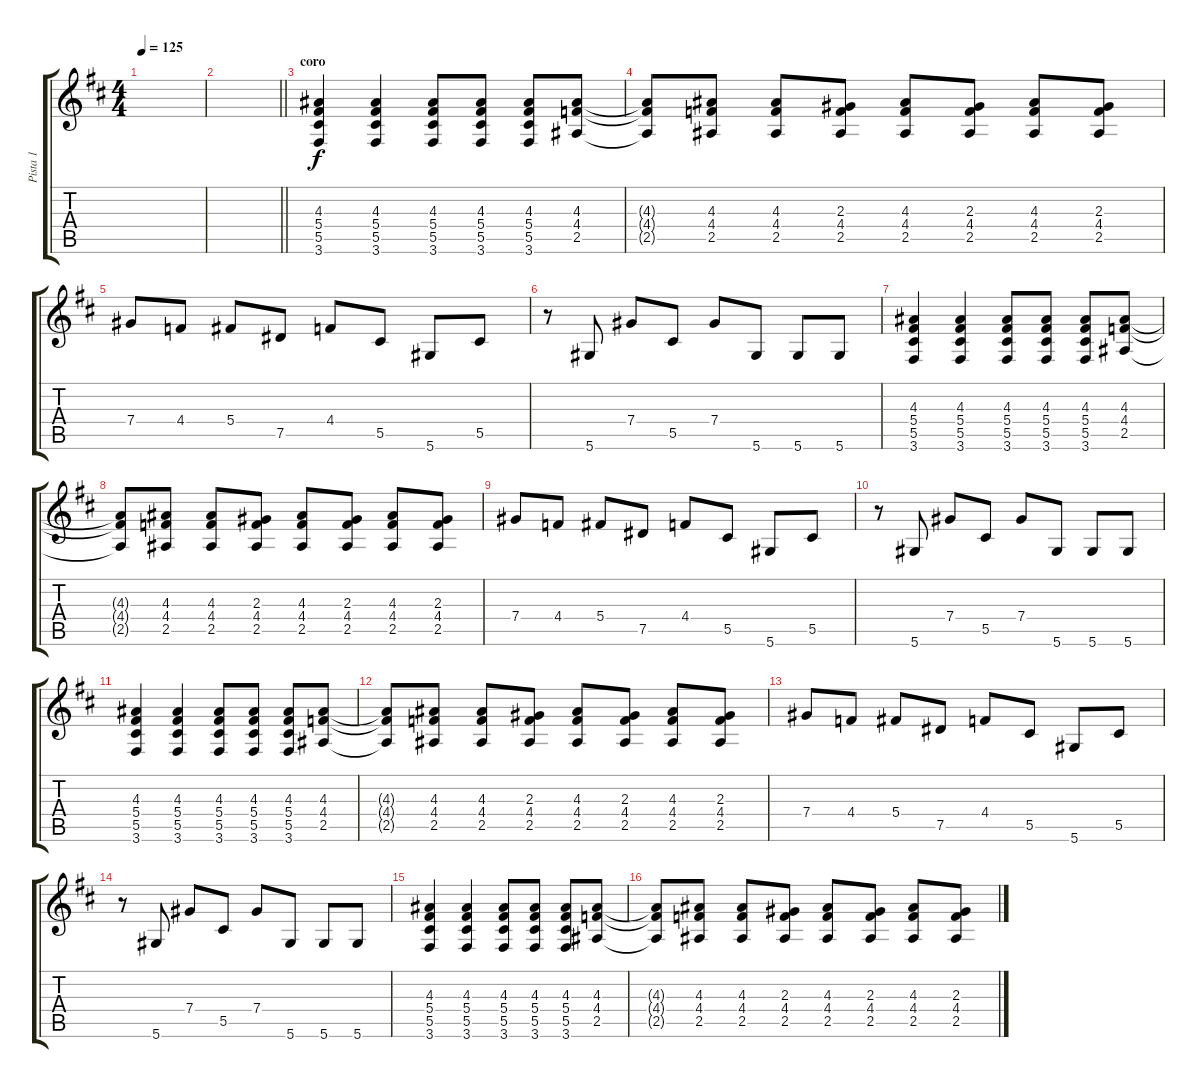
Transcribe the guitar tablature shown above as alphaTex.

\track ("Pista 1" "Pista 1") {instrument acousticguitarsteel}
\staff {score tabs}
\tuning (Eb4 Bb3 Gb3 Db3 Ab2 Eb2) {hide}
\ts (4 4)
\tempo 125
\clef g2
\ks d
|
\barLineRight lightlight
|
\section ("" "coro")
(4.3 5.4 5.5 3.6).4 (4.3 5.4 5.5 3.6).4 (4.3 5.4 5.5 3.6).8 (4.3 5.4 5.5 3.6).8 (4.3 5.4 5.5 3.6).8 (4.3 4.4 2.5).8 |
(4.3{t} 4.4{t} 2.5{t}).8 (4.3 4.4 2.5).8 (4.3 4.4 2.5).8 (2.3 4.4 2.5).8 (4.3 4.4 2.5).8 (2.3 4.4 2.5).8 (4.3 4.4 2.5).8 (2.3 4.4 2.5).8 |
7.4.8 4.4.8 5.4.8 7.5.8 4.4.8 5.5.8 5.6.8 5.5.8 |
r.8 5.6.8 7.4.8 5.5.8 7.4.8 5.6.8 5.6.8 5.6.8 |
(4.3 5.4 5.5 3.6).4 (4.3 5.4 5.5 3.6).4 (4.3 5.4 5.5 3.6).8 (4.3 5.4 5.5 3.6).8 (4.3 5.4 5.5 3.6).8 (4.3 4.4 2.5).8 |
(4.3{t} 4.4{t} 2.5{t}).8 (4.3 4.4 2.5).8 (4.3 4.4 2.5).8 (2.3 4.4 2.5).8 (4.3 4.4 2.5).8 (2.3 4.4 2.5).8 (4.3 4.4 2.5).8 (2.3 4.4 2.5).8 |
7.4.8 4.4.8 5.4.8 7.5.8 4.4.8 5.5.8 5.6.8 5.5.8 |
r.8 5.6.8 7.4.8 5.5.8 7.4.8 5.6.8 5.6.8 5.6.8 |
(4.3 5.4 5.5 3.6).4 (4.3 5.4 5.5 3.6).4 (4.3 5.4 5.5 3.6).8 (4.3 5.4 5.5 3.6).8 (4.3 5.4 5.5 3.6).8 (4.3 4.4 2.5).8 |
(4.3{t} 4.4{t} 2.5{t}).8 (4.3 4.4 2.5).8 (4.3 4.4 2.5).8 (2.3 4.4 2.5).8 (4.3 4.4 2.5).8 (2.3 4.4 2.5).8 (4.3 4.4 2.5).8 (2.3 4.4 2.5).8 |
7.4.8 4.4.8 5.4.8 7.5.8 4.4.8 5.5.8 5.6.8 5.5.8 |
r.8 5.6.8 7.4.8 5.5.8 7.4.8 5.6.8 5.6.8 5.6.8 |
(4.3 5.4 5.5 3.6).4 (4.3 5.4 5.5 3.6).4 (4.3 5.4 5.5 3.6).8 (4.3 5.4 5.5 3.6).8 (4.3 5.4 5.5 3.6).8 (4.3 4.4 2.5).8 |
(4.3{t} 4.4{t} 2.5{t}).8 (4.3 4.4 2.5).8 (4.3 4.4 2.5).8 (2.3 4.4 2.5).8 (4.3 4.4 2.5).8 (2.3 4.4 2.5).8 (4.3 4.4 2.5).8 (2.3 4.4 2.5).8
